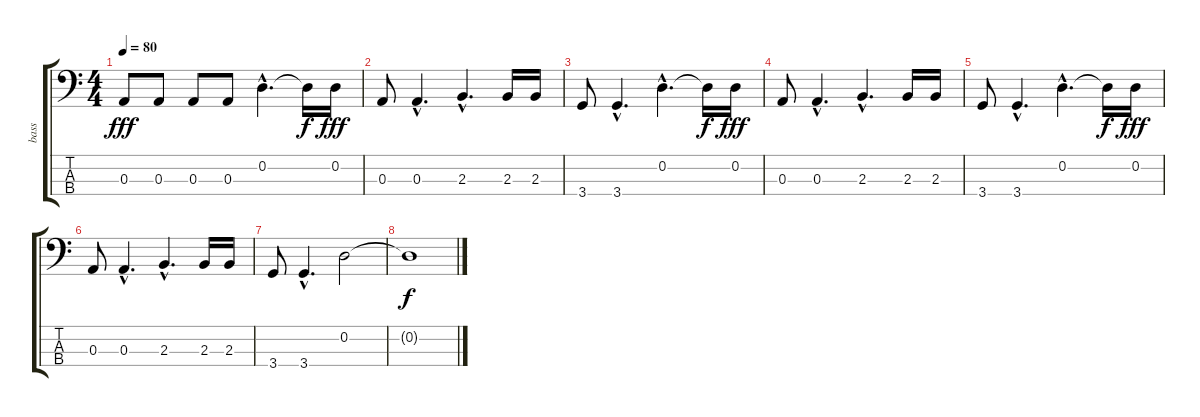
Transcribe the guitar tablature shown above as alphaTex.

\track ("bass" "bass") {instrument electricbassfinger}
\staff {score tabs}
\tuning (G2 D2 A1 E1) {hide}
\ts (4 4)
\tempo 80
\clef f4
\ks c
0.3.8{dy fff} 0.3.8 0.3.8 0.3.8 0.2{hac}.4{d} 0.2{t}.16{dy f} 0.2.16{dy fff} |
0.3.8 0.3{hac}.4{d} 2.3{hac}.4{d} 2.3.16 2.3.16 |
3.4.8 3.4{hac}.4{d} 0.2{hac}.4{d} 0.2{t}.16{dy f} 0.2.16{dy fff} |
0.3.8 0.3{hac}.4{d} 2.3{hac}.4{d} 2.3.16 2.3.16 |
3.4.8 3.4{hac}.4{d} 0.2{hac}.4{d} 0.2{t}.16{dy f} 0.2.16{dy fff} |
0.3.8 0.3{hac}.4{d} 2.3{hac}.4{d} 2.3.16 2.3.16 |
3.4.8 3.4{hac}.4{d} 0.2.2 |
0.2{t}.1{dy f}
